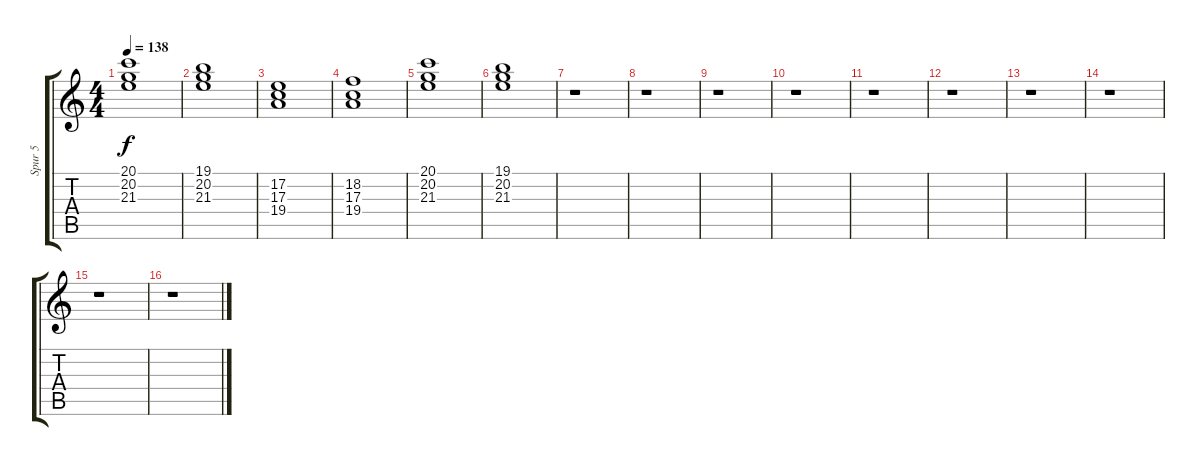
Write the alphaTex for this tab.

\track ("Spur 5" "Spur 5") {instrument synthstrings1}
\staff {score tabs}
\tuning (E4 B3 G3 D3 A2 E2) {hide}
\ts (4 4)
\tempo 138
\clef g2
\ks c
(20.1 20.2 21.3).1{dy f} |
(19.1 20.2 21.3).1 |
(17.2 17.3 19.4).1 |
(18.2 17.3 19.4).1 |
(20.1 20.2 21.3).1 |
(19.1 20.2 21.3).1 |
r.1 |
r.1 |
r.1 |
r.1 |
r.1 |
r.1 |
r.1 |
r.1 |
r.1 |
r.1
